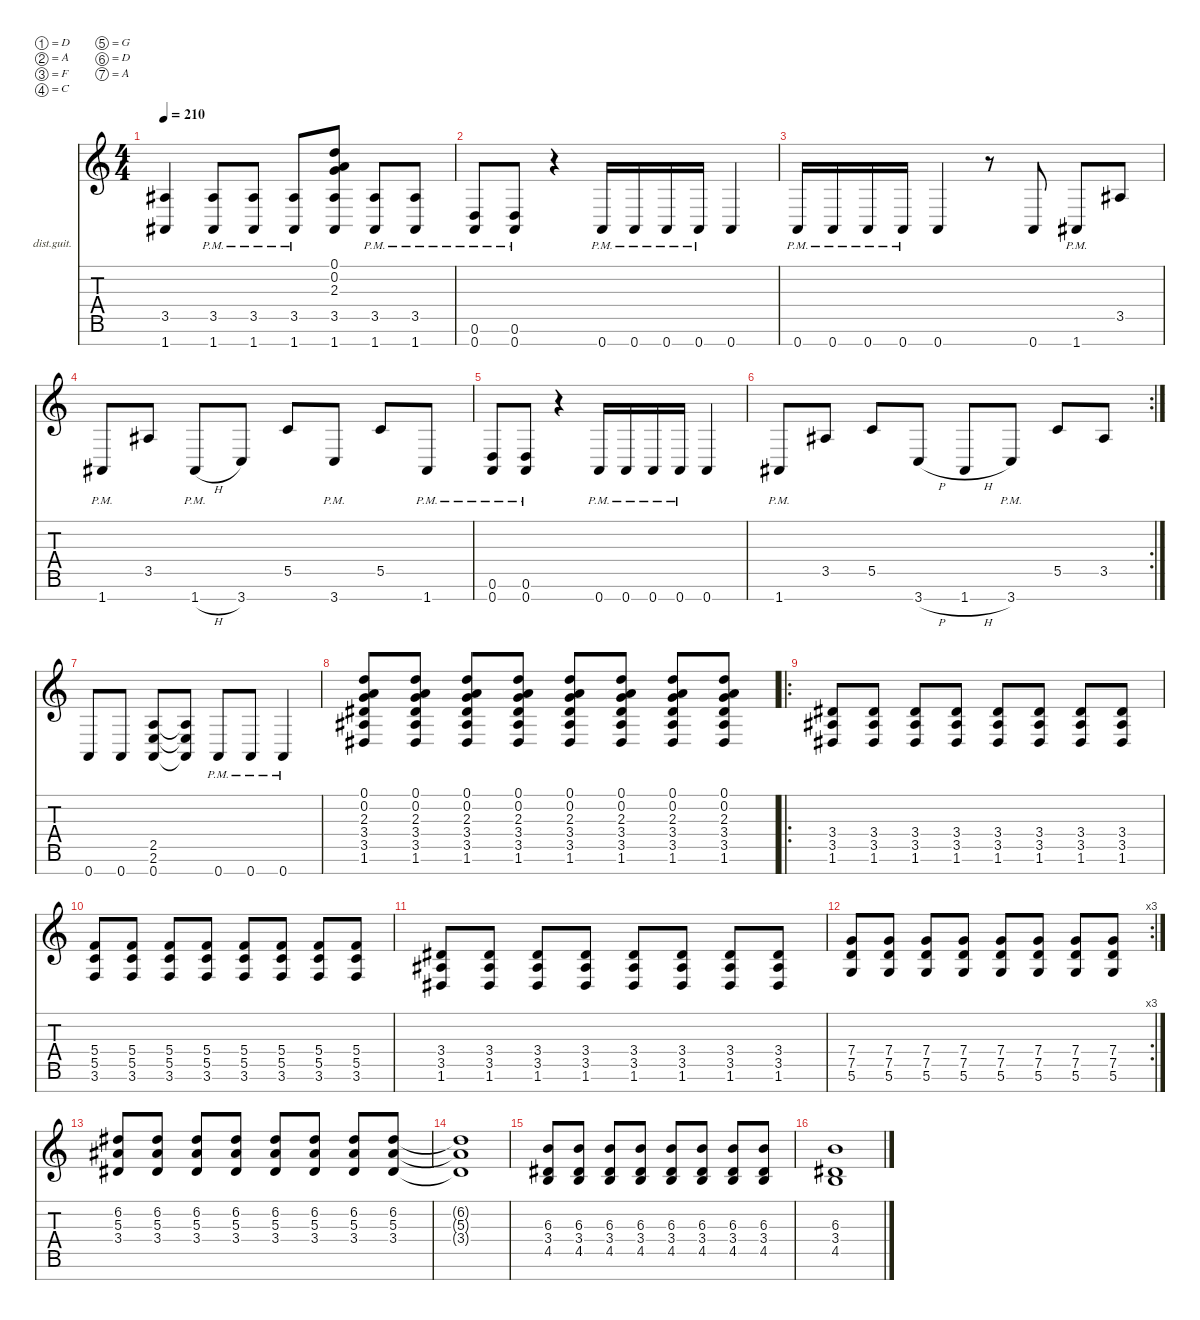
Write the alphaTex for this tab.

\defaultSystemsLayout 4
\hideDynamics
\bracketExtendMode nobrackets
\firstSystemTrackNameOrientation horizontal
\otherSystemsTrackNameOrientation horizontal
\track ("Distortion Guitar" "dist.guit.") {instrument distortionguitar}
\staff {score tabs}
\tuning (D4 A3 F3 C3 G2 D2 A1)
\ts (4 4)
\tempo 210
\clef g2
\ks c
(1.7{acc #} 3.5{acc #}).4{dy mf beam Up} (1.7{pm acc #} 3.5{pm acc #}).8{beam Up} (1.7{pm acc #} 3.5{pm acc #}).8{beam Up} (1.7{pm acc #} 3.5{pm acc #}).8{beam Up} (1.7{acc #} 3.5{acc #} 2.3 0.2 0.1).8{beam Up} (1.7{pm acc #} 3.5{pm acc #}).8{beam Up} (1.7{pm acc #} 3.5{pm acc #}).8{beam Up} |
(0.7{pm} 0.6{pm}).8{dy f beam Up} (0.7{pm} 0.6{pm}).8{beam Up} r.4{beam Up} 0.7{pm}.16{beam Up} 0.7{pm}.16{beam Up} 0.7{pm}.16{beam Up} 0.7{pm}.16{beam Up} 0.7.4{beam Up} |
0.7{pm}.16{beam Up} 0.7{pm}.16{beam Up} 0.7{pm}.16{beam Up} 0.7{pm}.16{beam Up} 0.7.4{beam Up} r.8{beam Up} 0.7.8{beam Up} 1.7{pm acc #}.8{beam Up} 3.5{acc #}.8{beam Up} |
1.7{pm acc #}.8{beam Up} 3.5{acc #}.8{beam Up} 1.7{h pm acc #}.8{beam Up} 3.7.8{beam Up} 5.5.8{beam Up} 3.7{pm}.8{beam Up} 5.5.8{beam Up} 1.7{pm acc #}.8{beam Up} |
(0.7{pm} 0.6{pm}).8{beam Up} (0.7{pm} 0.6{pm}).8{beam Up} r.4{beam Up} 0.7{pm}.16{beam Up} 0.7{pm}.16{beam Up} 0.7{pm}.16{beam Up} 0.7{pm}.16{beam Up} 0.7.4{beam Up} |
\rc 2
1.7{pm acc #}.8{beam Up} 3.5{acc #}.8{beam Up} 5.5.8{beam Up} 3.7{h}.8{beam Up} 1.7{h acc #}.8{beam Up} 3.7{pm}.8{beam Up} 5.5.8{beam Up} 3.5{acc #}.8{beam Up} |
0.7.8{beam Up} 0.7.8{beam Up} (0.7 2.5 2.6).8{beam Up} (2.5{t} 2.6{t} 0.7{t}).8{beam Up} 0.7{pm}.8{dy fff beam Up} 0.7{pm}.8{beam Up} 0.7{pm}.4{beam Up} |
(1.6{acc #} 3.5{acc #} 3.4{acc #} 2.3 0.2 0.1).8{dy p beam Up} (1.6{acc #} 3.5{acc #} 3.4{acc #} 2.3 0.2 0.1).8{beam Up} (1.6{acc #} 3.5{acc #} 3.4{acc #} 2.3 0.2 0.1).8{beam Up} (1.6{acc #} 3.5{acc #} 3.4{acc #} 2.3 0.2 0.1).8{beam Up} (1.6{acc #} 3.5{acc #} 3.4{acc #} 2.3 0.2 0.1).8{beam Up} (1.6{acc #} 3.5{acc #} 3.4{acc #} 2.3 0.2 0.1).8{beam Up} (1.6{acc #} 3.5{acc #} 3.4{acc #} 2.3 0.2 0.1).8{beam Up} (1.6{acc #} 3.5{acc #} 3.4{acc #} 2.3 0.2 0.1).8{beam Up} |
\ro
(1.6{acc #} 3.5{acc #} 3.4{acc #}).8{beam Up} (1.6{acc #} 3.5{acc #} 3.4{acc #}).8{beam Up} (1.6{acc #} 3.5{acc #} 3.4{acc #}).8{beam Up} (1.6{acc #} 3.5{acc #} 3.4{acc #}).8{beam Up} (1.6{acc #} 3.5{acc #} 3.4{acc #}).8{beam Up} (1.6{acc #} 3.5{acc #} 3.4{acc #}).8{beam Up} (1.6{acc #} 3.5{acc #} 3.4{acc #}).8{beam Up} (1.6{acc #} 3.5{acc #} 3.4{acc #}).8{beam Up} |
(3.6 5.5 5.4).8{beam Up} (3.6 5.5 5.4).8{beam Up} (3.6 5.5 5.4).8{beam Up} (3.6 5.5 5.4).8{beam Up} (3.6 5.5 5.4).8{beam Up} (3.6 5.5 5.4).8{beam Up} (3.6 5.5 5.4).8{beam Up} (3.6 5.5 5.4).8{beam Up} |
(1.6{acc #} 3.5{acc #} 3.4{acc #}).8{beam Up} (1.6{acc #} 3.5{acc #} 3.4{acc #}).8{beam Up} (1.6{acc #} 3.5{acc #} 3.4{acc #}).8{beam Up} (1.6{acc #} 3.5{acc #} 3.4{acc #}).8{beam Up} (1.6{acc #} 3.5{acc #} 3.4{acc #}).8{beam Up} (1.6{acc #} 3.5{acc #} 3.4{acc #}).8{beam Up} (1.6{acc #} 3.5{acc #} 3.4{acc #}).8{beam Up} (1.6{acc #} 3.5{acc #} 3.4{acc #}).8{beam Up} |
\rc 3
(5.6 7.5 7.4).8{beam Up} (5.6 7.5 7.4).8{beam Up} (5.6 7.5 7.4).8{beam Up} (5.6 7.5 7.4).8{beam Up} (5.6 7.5 7.4).8{beam Up} (5.6 7.5 7.4).8{beam Up} (5.6 7.5 7.4).8{beam Up} (5.6 7.5 7.4).8{beam Up} |
(3.4{acc #} 6.2{acc #} 5.3{acc #}).8{beam Up} (3.4{acc #} 6.2{acc #} 5.3{acc #}).8{beam Up} (3.4{acc #} 6.2{acc #} 5.3{acc #}).8{beam Up} (3.4{acc #} 6.2{acc #} 5.3{acc #}).8{beam Up} (3.4{acc #} 6.2{acc #} 5.3{acc #}).8{beam Up} (3.4{acc #} 6.2{acc #} 5.3{acc #}).8{beam Up} (3.4{acc #} 6.2{acc #} 5.3{acc #}).8{beam Up} (3.4{acc #} 6.2{acc #} 5.3{acc #}).8{beam Up} |
(6.2{t acc #} 5.3{t acc #} 3.4{t acc #}).1{beam Up} |
(4.5 6.3 3.4{acc #}).8{beam Up} (4.5 6.3 3.4{acc #}).8{beam Up} (4.5 6.3 3.4{acc #}).8{beam Up} (4.5 6.3 3.4{acc #}).8{beam Up} (4.5 6.3 3.4{acc #}).8{beam Up} (4.5 6.3 3.4{acc #}).8{beam Up} (4.5 6.3 3.4{acc #}).8{beam Up} (4.5 6.3 3.4{acc #}).8{beam Up} |
(4.5 6.3 3.4{acc #}).1{beam Up}
